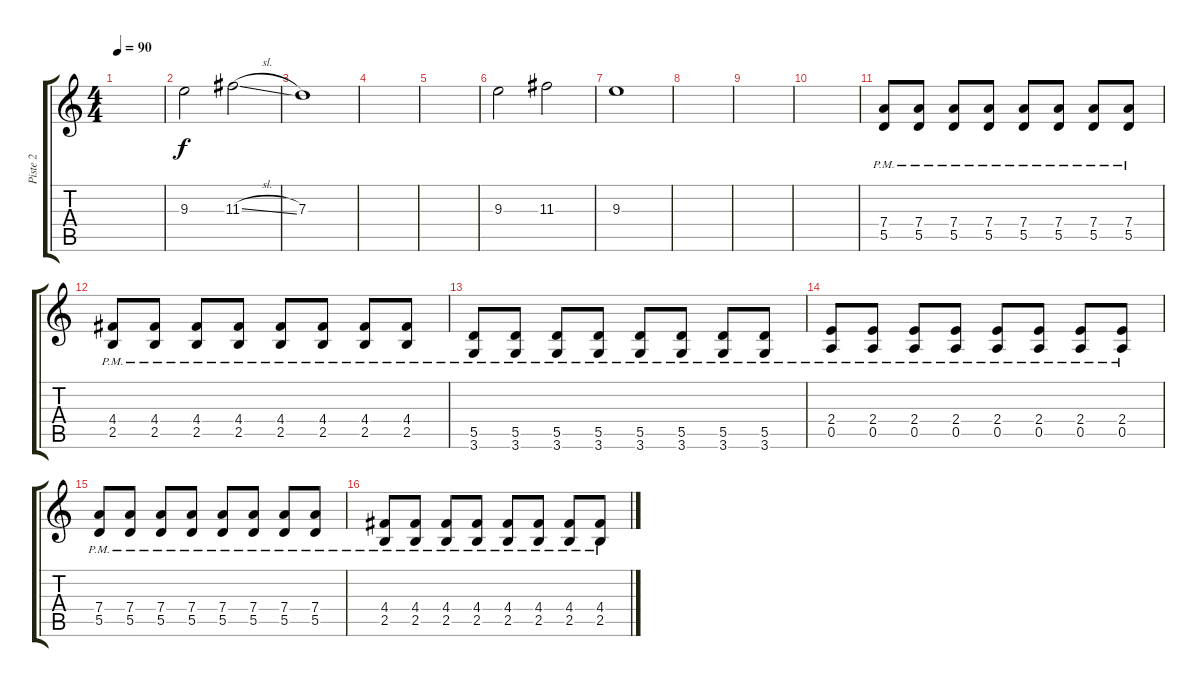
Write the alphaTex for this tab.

\track ("Piste 2" "Piste 2") {instrument distortionguitar}
\staff {score tabs}
\tuning (E4 B3 G3 D3 A2 E2) {hide}
\ts (4 4)
\tempo 90
\clef g2
\ks c
|
9.3.2{volume 11 instrument electricguitarclean} 11.3{sl}.2 |
7.3.1 |
|
|
9.3.2 11.3.2 |
9.3.1 |
|
|
|
(7.4{pm} 5.5{pm}).8{volume 11 instrument distortionguitar} (7.4{pm} 5.5{pm}).8 (7.4{pm} 5.5{pm}).8 (7.4{pm} 5.5{pm}).8 (7.4{pm} 5.5{pm}).8 (7.4{pm} 5.5{pm}).8 (7.4{pm} 5.5{pm}).8 (7.4{pm} 5.5{pm}).8 |
(4.4{pm} 2.5{pm}).8 (4.4{pm} 2.5{pm}).8 (4.4{pm} 2.5{pm}).8 (4.4{pm} 2.5{pm}).8 (4.4{pm} 2.5{pm}).8 (4.4{pm} 2.5{pm}).8 (4.4{pm} 2.5{pm}).8 (4.4{pm} 2.5{pm}).8 |
(5.5{pm} 3.6{pm}).8 (5.5{pm} 3.6{pm}).8 (5.5{pm} 3.6{pm}).8 (5.5{pm} 3.6{pm}).8 (5.5{pm} 3.6{pm}).8 (5.5{pm} 3.6{pm}).8 (5.5{pm} 3.6{pm}).8 (5.5{pm} 3.6{pm}).8 |
(2.4{pm} 0.5{pm}).8 (2.4{pm} 0.5{pm}).8 (2.4{pm} 0.5{pm}).8 (2.4{pm} 0.5{pm}).8 (2.4{pm} 0.5{pm}).8 (2.4{pm} 0.5{pm}).8 (2.4{pm} 0.5{pm}).8 (2.4{pm} 0.5{pm}).8 |
(7.4{pm} 5.5{pm}).8 (7.4{pm} 5.5{pm}).8 (7.4{pm} 5.5{pm}).8 (7.4{pm} 5.5{pm}).8 (7.4{pm} 5.5{pm}).8 (7.4{pm} 5.5{pm}).8 (7.4{pm} 5.5{pm}).8 (7.4{pm} 5.5{pm}).8 |
(4.4{pm} 2.5{pm}).8 (4.4{pm} 2.5{pm}).8 (4.4{pm} 2.5{pm}).8 (4.4{pm} 2.5{pm}).8 (4.4{pm} 2.5{pm}).8 (4.4{pm} 2.5{pm}).8 (4.4{pm} 2.5{pm}).8 (4.4{pm} 2.5{pm}).8
